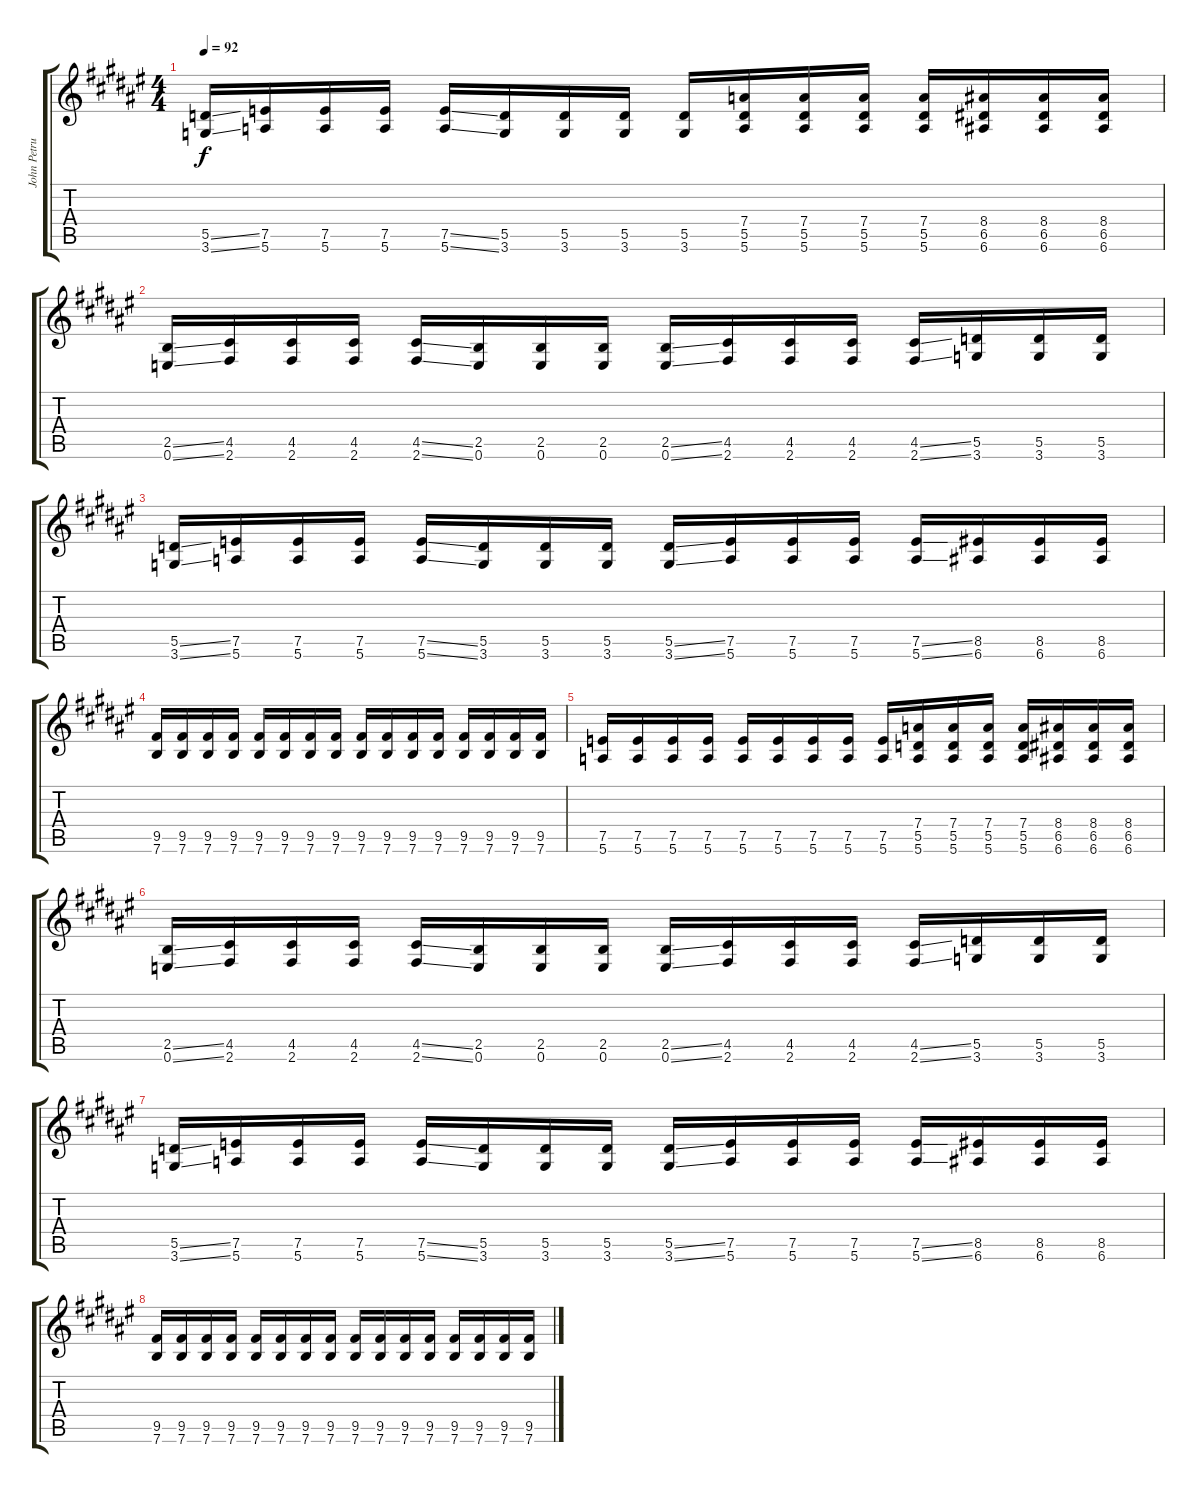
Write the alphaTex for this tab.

\track ("John Petrucci" "John Petru") {instrument distortionguitar}
\staff {score tabs}
\tuning (E4 B3 G3 D3 A2 E2) {hide}
\ts (4 4)
\tempo 92
\clef g2
\ks f#
(5.5{ss} 3.6{ss}).16{dy f} (7.5 5.6).16 (7.5 5.6).16 (7.5 5.6).16 (7.5{ss} 5.6{ss}).16 (5.5 3.6).16 (5.5 3.6).16 (5.5 3.6).16 (5.5 3.6).16 (7.4 5.5 5.6).16 (7.4 5.5 5.6).16 (7.4 5.5 5.6).16 (7.4 5.5 5.6).16 (8.4 6.5 6.6).16 (8.4 6.5 6.6).16 (8.4 6.5 6.6).16 |
(2.5{ss} 0.6{ss}).16 (4.5 2.6).16 (4.5 2.6).16 (4.5 2.6).16 (4.5{ss} 2.6{ss}).16 (2.5 0.6).16 (2.5 0.6).16 (2.5 0.6).16 (2.5{ss} 0.6{ss}).16 (4.5 2.6).16 (4.5 2.6).16 (4.5 2.6).16 (4.5{ss} 2.6{ss}).16 (5.5 3.6).16 (5.5 3.6).16 (5.5 3.6).16 |
(5.5{ss} 3.6{ss}).16 (7.5 5.6).16 (7.5 5.6).16 (7.5 5.6).16 (7.5{ss} 5.6{ss}).16 (5.5 3.6).16 (5.5 3.6).16 (5.5 3.6).16 (5.5{ss} 3.6{ss}).16 (7.5 5.6).16 (7.5 5.6).16 (7.5 5.6).16 (7.5{ss} 5.6{ss}).16 (8.5 6.6).16 (8.5 6.6).16 (8.5 6.6).16 |
(9.5 7.6).16 (9.5 7.6).16 (9.5 7.6).16 (9.5 7.6).16 (9.5 7.6).16 (9.5 7.6).16 (9.5 7.6).16 (9.5 7.6).16 (9.5 7.6).16 (9.5 7.6).16 (9.5 7.6).16 (9.5 7.6).16 (9.5 7.6).16 (9.5 7.6).16 (9.5 7.6).16 (9.5 7.6).16 |
(7.5 5.6).16 (7.5 5.6).16 (7.5 5.6).16 (7.5 5.6).16 (7.5 5.6).16 (7.5 5.6).16 (7.5 5.6).16 (7.5 5.6).16 (7.5 5.6).16 (7.4 5.5 5.6).16 (7.4 5.5 5.6).16 (7.4 5.5 5.6).16 (7.4 5.5 5.6).16 (8.4 6.5 6.6).16 (8.4 6.5 6.6).16 (8.4 6.5 6.6).16 |
(2.5{ss} 0.6{ss}).16 (4.5 2.6).16 (4.5 2.6).16 (4.5 2.6).16 (4.5{ss} 2.6{ss}).16 (2.5 0.6).16 (2.5 0.6).16 (2.5 0.6).16 (2.5{ss} 0.6{ss}).16 (4.5 2.6).16 (4.5 2.6).16 (4.5 2.6).16 (4.5{ss} 2.6{ss}).16 (5.5 3.6).16 (5.5 3.6).16 (5.5 3.6).16 |
(5.5{ss} 3.6{ss}).16 (7.5 5.6).16 (7.5 5.6).16 (7.5 5.6).16 (7.5{ss} 5.6{ss}).16 (5.5 3.6).16 (5.5 3.6).16 (5.5 3.6).16 (5.5{ss} 3.6{ss}).16 (7.5 5.6).16 (7.5 5.6).16 (7.5 5.6).16 (7.5{ss} 5.6{ss}).16 (8.5 6.6).16 (8.5 6.6).16 (8.5 6.6).16 |
(9.5 7.6).16 (9.5 7.6).16 (9.5 7.6).16 (9.5 7.6).16 (9.5 7.6).16 (9.5 7.6).16 (9.5 7.6).16 (9.5 7.6).16 (9.5 7.6).16 (9.5 7.6).16 (9.5 7.6).16 (9.5 7.6).16 (9.5 7.6).16 (9.5 7.6).16 (9.5 7.6).16 (9.5 7.6).16
